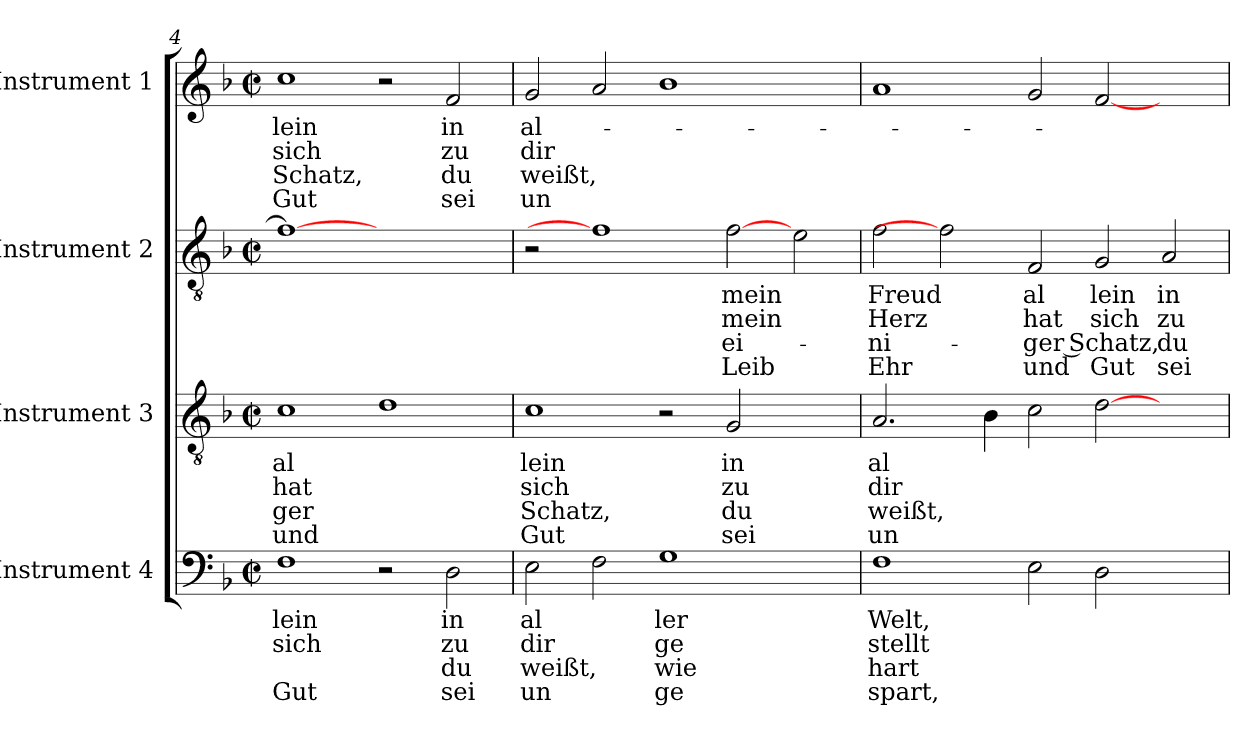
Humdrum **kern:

**kern	**text	**text	**text	**text	**kern	**text	**text	**text	**text	**kern	**text	**text	**text	**text	**kern	**text	**text	**text	**text
*part4	*part4	*part4	*part4	*part4	*part3	*part3	*part3	*part3	*part3	*part2	*part2	*part2	*part2	*part2	*part1	*part1	*part1	*part1	*part1
*staff4	*staff4	*staff4	*staff4	*staff4	*staff3	*staff3	*staff3	*staff3	*staff3	*staff2	*staff2	*staff2	*staff2	*staff2	*staff1	*staff1	*staff1	*staff1	*staff1
*I"Instrument 4	*	*	*	*	*I"Instrument 3	*	*	*	*	*I"Instrument 2	*	*	*	*	*I"Instrument 1	*	*	*	*
*clefF4	*	*	*	*	*clefGv2	*	*	*	*	*clefGv2	*	*	*	*	*clefG2	*	*	*	*
*k[b-]	*	*	*	*	*k[b-]	*	*	*	*	*k[b-]	*	*	*	*	*k[b-]	*	*	*	*
*F:	*	*	*	*	*F:	*	*	*	*	*F:	*	*	*	*	*F:	*	*	*	*
*M2/2	*	*	*	*	*M2/2	*	*	*	*	*M2/2	*	*	*	*	*M2/2	*	*	*	*
*met(c|)	*	*	*	*	*met(c|)	*	*	*	*	*met(c|)	*	*	*	*	*met(c|)	*	*	*	*
=4	=4	=4	=4	=4	=4	=4	=4	=4	=4	=4	=4	=4	=4	=4	=4	=4	=4	=4	=4
!	!LO:LY:b:cj	!LO:LY:b:cj	!	!LO:LY:b:cj	!	!LO:LY:b:cj	!LO:LY:b:cj	!LO:LY:b:cj	!LO:LY:b:cj	!	!	!	!	!	!	!LO:LY:b:cj	!LO:LY:b:cj	!LO:LY:b:cj	!LO:LY:b:cj
1F	lein	sich	.	Gut	1c	al	hat	ger	und	1f_	.	.	.	.	1cc	lein	sich	Schatz,	Gut
2r	.	.	.	.	1d	.	.	.	.	1ryy	.	.	.	.	2r	.	.	.	.
!	!LO:LY:b:cj	!LO:LY:b:cj	!LO:LY:b:cj	!LO:LY:b:cj	!	!	!	!	!	!	!	!	!	!	!	!LO:LY:b:cj	!LO:LY:b:cj	!LO:LY:b:cj	!LO:LY:b:cj
2D\	in	zu	du	sei	.	.	.	.	.	.	.	.	.	.	2f/	in	zu	du	sei
=5	=5	=5	=5	=5	=5	=5	=5	=5	=5	=5	=5	=5	=5	=5	=5	=5	=5	=5	=5
!	!LO:LY:b:cj	!LO:LY:b:cj	!LO:LY:b:cj	!LO:LY:b:cj	!	!LO:LY:b:cj	!LO:LY:b:cj	!LO:LY:b:cj	!LO:LY:b:cj	!	!	!	!	!	!	!LO:LY:b:cj	!LO:LY:b:cj	!LO:LY:b:cj	!LO:LY:b:cj
2E\	al	dir	weißt,	un	1c	lein	sich	Schatz,	Gut	2r	.	.	.	.	2g>/	al-	-dir	weißt,	un
2F\	.	.	.	.	.	.	.	.	.	1f]	.	.	.	.	2a/	.	.	.	.
!	!LO:LY:b:cj	!LO:LY:b:cj	!LO:LY:b:cj	!LO:LY:b:cj	!	!	!	!	!	!	!	!	!	!	!	!	!	!	!
1G	ler	ge	wie	ge	2r	.	.	.	.	.	.	.	.	.	1b-	.	.	.	.
!	!	!	!	!	!	!LO:LY:b:cj	!LO:LY:b:cj	!LO:LY:b:cj	!LO:LY:b:cj	!	!LO:LY:b:cj	!LO:LY:b:cj	!LO:LY:b:cj	!LO:LY:b:cj	!	!	!	!	!
.	.	.	.	.	2G/	in	zu	du	sei	[2f	mein	mein	ei-	-Leib	.	.	.	.	.
2ryy	.	.	.	.	2ryy	.	.	.	.	2e\	.	.	.	.	2ryy	.	.	.	.
=6	=6	=6	=6	=6	=6	=6	=6	=6	=6	=6	=6	=6	=6	=6	=6	=6	=6	=6	=6
!	!LO:LY:b:cj	!LO:LY:b:cj	!LO:LY:b:cj	!LO:LY:b:cj	!	!LO:LY:b:cj	!LO:LY:b:cj	!LO:LY:b:cj	!LO:LY:b:cj	!	!LO:LY:b:cj	!LO:LY:b:cj	!LO:LY:b:cj	!LO:LY:b:cj	!	!	!	!	!
1F	Welt,	stellt	hart	spart,	2.A/	al	dir	weißt,	un	2f\	Freud	Herz	ni-	-Ehr	1a	.	.	.	.
.	.	.	.	.	.	.	.	.	.	2f]	.	.	.	.	.	.	.	.	.
.	.	.	.	.	4B-\	.	.	.	.	.	.	.	.	.	.	.	.	.	.
!	!	!	!	!	!	!	!	!	!	!	!LO:LY:b:cj	!LO:LY:b:cj	!LO:LY:b:cj	!LO:LY:b:cj	!	!	!	!	!
2E\	.	.	.	.	2c\	.	.	.	.	2F/	al	hat	ger Schatz,	und	2g/	.	.	.	.
!	!	!	!	!	!	!	!	!	!	!	!LO:LY:b:cj	!LO:LY:b:cj	!	!LO:LY:b:cj	!	!	!	!	!
2D\	.	.	.	.	[>2d\	.	.	.	.	2G/	lein	sich	.	Gut	[<2f/	.	.	.	.
!	!	!	!	!	!	!	!	!	!	!	!LO:LY:b:cj	!LO:LY:b:cj	!LO:LY:b:cj	!LO:LY:b:cj	!	!	!	!	!
2ryy	.	.	.	.	2ryy	.	.	.	.	2A/	in	zu	du	sei	2ryy	.	.	.	.
=	=	=	=	=	=	=	=	=	=	=	=	=	=	=	=	=	=	=	=
*-	*-	*-	*-	*-	*-	*-	*-	*-	*-	*-	*-	*-	*-	*-	*-	*-	*-	*-	*-
